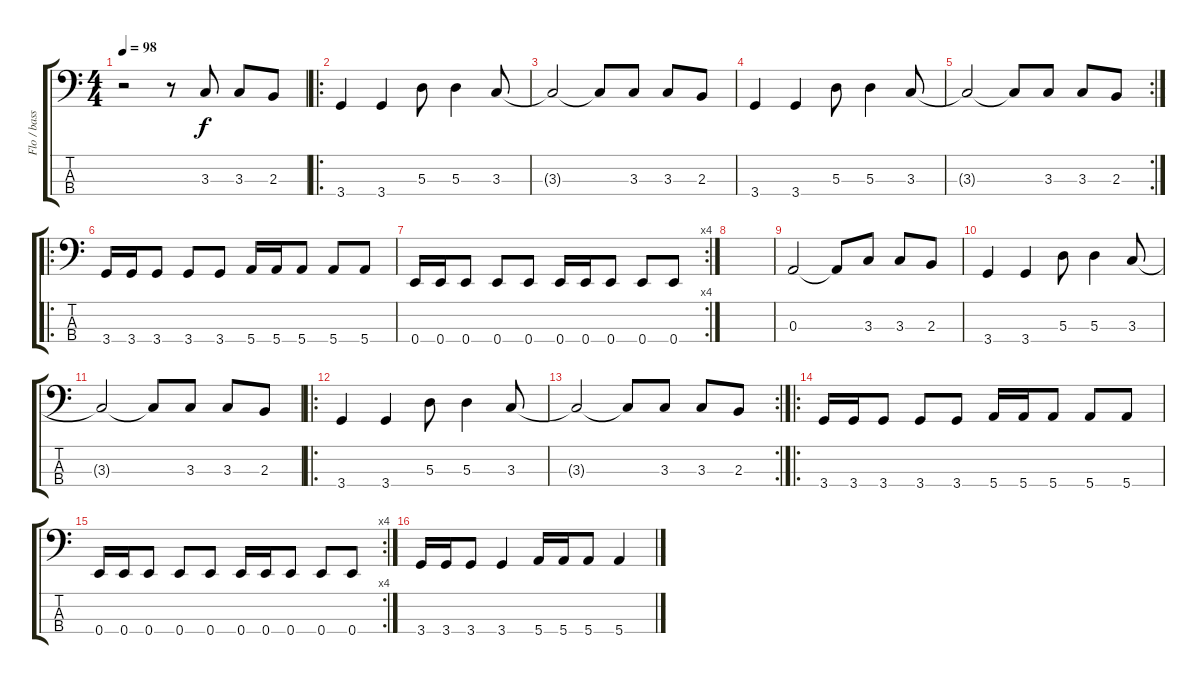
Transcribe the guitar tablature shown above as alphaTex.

\track ("Flo / bass" "Flo / bass") {instrument electricbassfinger}
\staff {score tabs}
\tuning (G2 D2 A1 E1) {hide}
\ts (4 4)
\tempo 98
\clef f4
\ks c
r.2{dy f instrument electricbassfinger} r.8 3.3.8 3.3.8 2.3.8 |
\ro
3.4.4 3.4.4 5.3.8 5.3.4 3.3.8 |
3.3{t}.2 3.3{t}.8 3.3.8 3.3.8 2.3.8 |
3.4.4 3.4.4 5.3.8 5.3.4 3.3.8 |
\rc 2
3.3{t}.2 3.3{t}.8 3.3.8 3.3.8 2.3.8 |
\ro
3.4.16 3.4.16 3.4.8 3.4.8 3.4.8 5.4.16 5.4.16 5.4.8 5.4.8 5.4.8 |
\rc 4
0.4.16 0.4.16 0.4.8 0.4.8 0.4.8 0.4.16 0.4.16 0.4.8 0.4.8 0.4.8 |
|
0.3.2 0.3{t}.8 3.3.8 3.3.8 2.3.8 |
3.4.4 3.4.4 5.3.8 5.3.4 3.3.8 |
3.3{t}.2 3.3{t}.8 3.3.8 3.3.8 2.3.8 |
\ro
3.4.4 3.4.4 5.3.8 5.3.4 3.3.8 |
\rc 2
3.3{t}.2 3.3{t}.8 3.3.8 3.3.8 2.3.8 |
\ro
3.4.16 3.4.16 3.4.8 3.4.8 3.4.8 5.4.16 5.4.16 5.4.8 5.4.8 5.4.8 |
\rc 4
0.4.16 0.4.16 0.4.8 0.4.8 0.4.8 0.4.16 0.4.16 0.4.8 0.4.8 0.4.8 |
3.4.16 3.4.16 3.4.8 3.4.4 5.4.16 5.4.16 5.4.8 5.4.4
